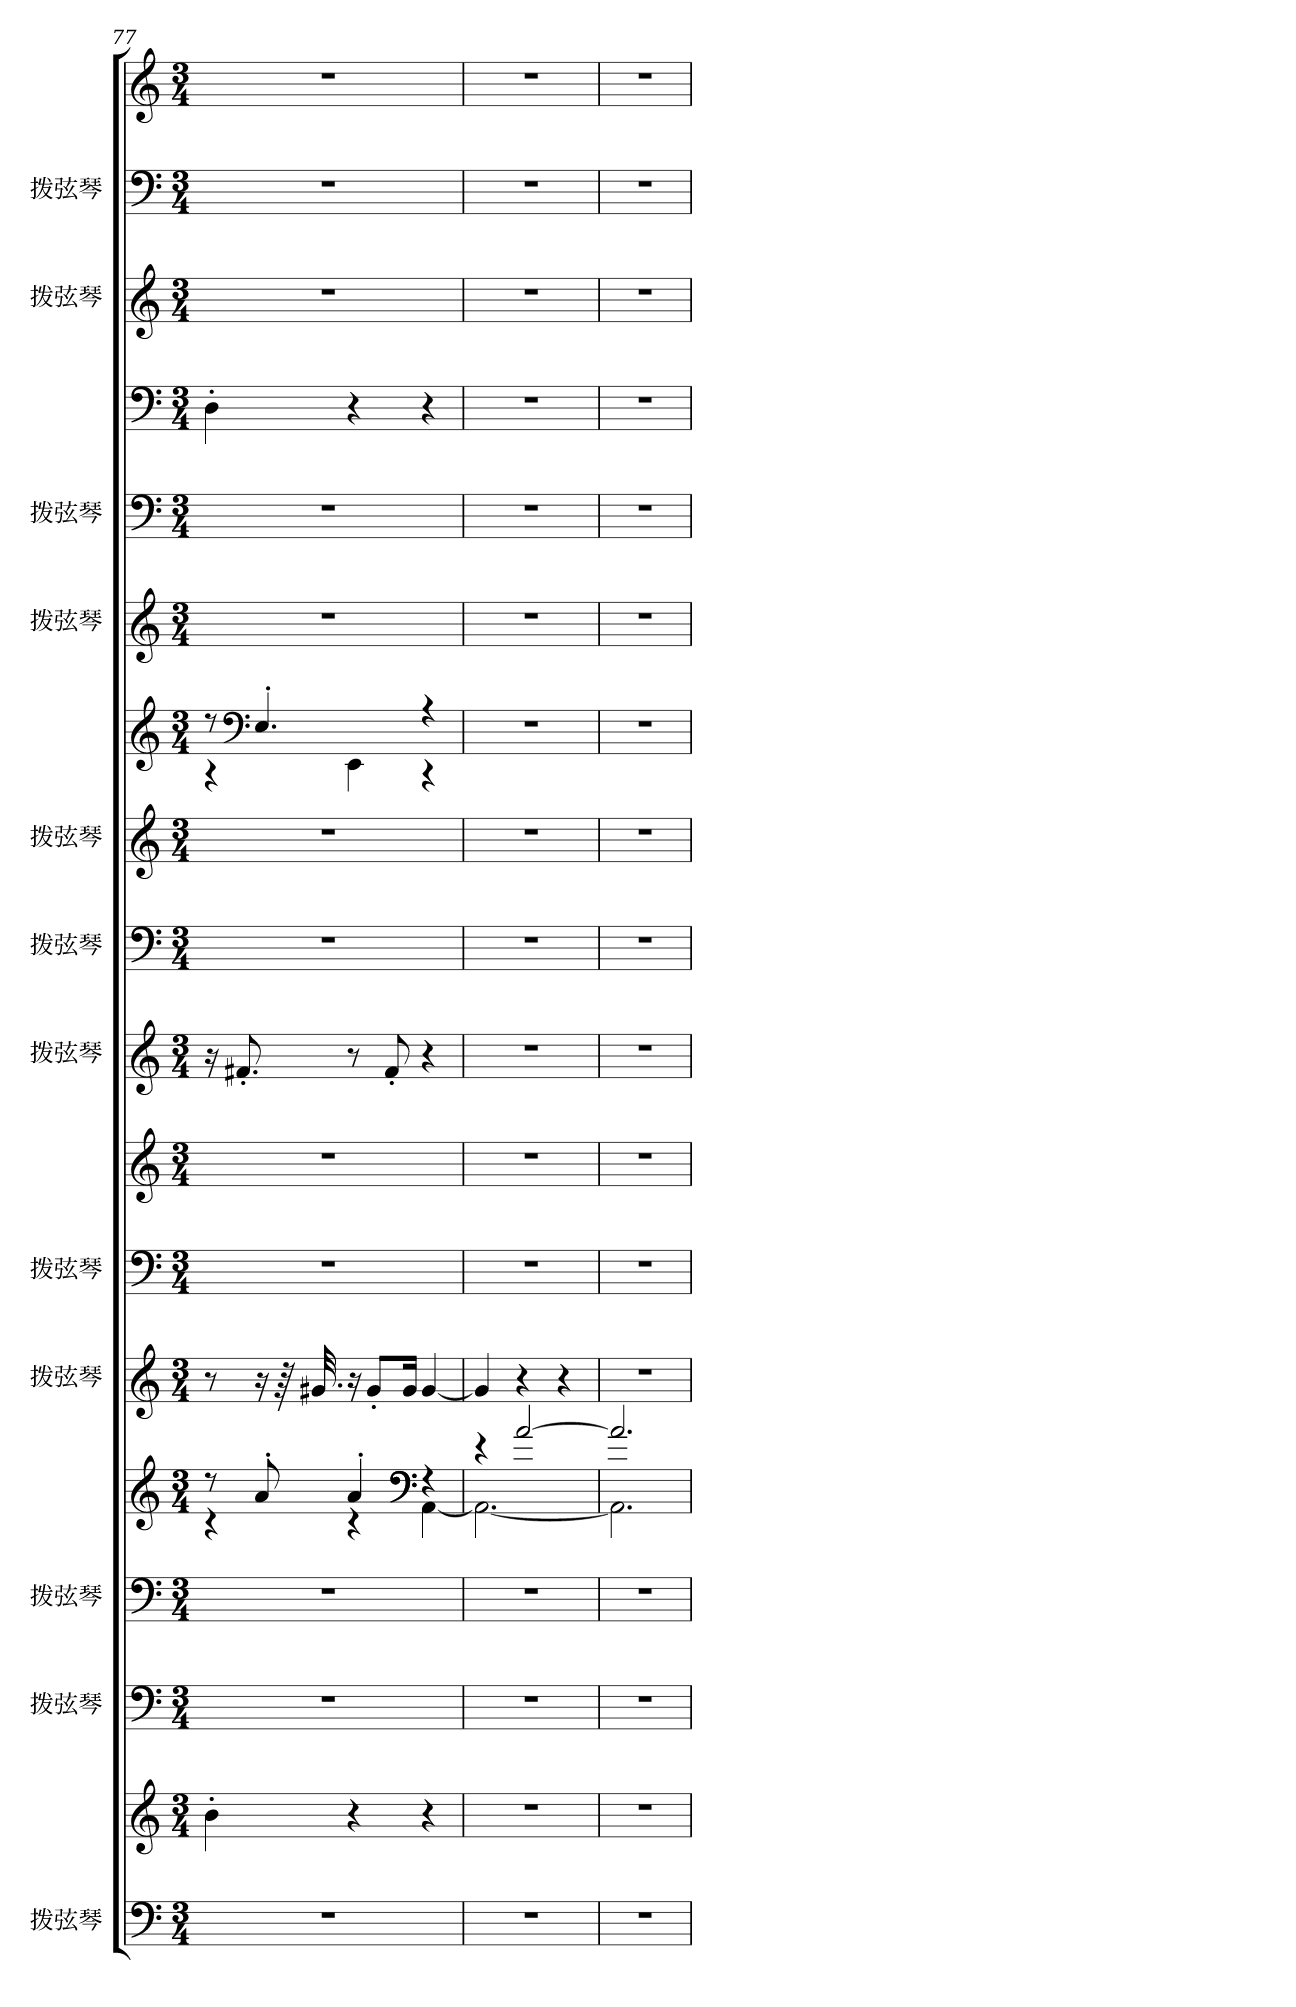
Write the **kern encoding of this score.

**kern	**kern	**kern	**kern	**kern	**kern	**kern	**kern	**kern	**kern	**kern	**kern	**kern	**kern	**kern	**kern	**kern	**kern
*part12	*part12	*part11	*part10	*part10	*part9	*part8	*part8	*part7	*part6	*part5	*part5	*part4	*part3	*part3	*part2	*part1	*part1
*staff18	*staff17	*staff16	*staff15	*staff14	*staff13	*staff12	*staff11	*staff10	*staff9	*staff8	*staff7	*staff6	*staff5	*staff4	*staff3	*staff2	*staff1
*I"拨弦琴	*	*I"拨弦琴	*I"拨弦琴	*	*I"拨弦琴	*I"拨弦琴	*	*I"拨弦琴	*I"拨弦琴	*I"拨弦琴	*	*I"拨弦琴	*I"拨弦琴	*	*I"拨弦琴	*I"拨弦琴	*
!!LO:PB:g=z
*clefF4	*clefG2	*clefF4	*clefF4	*clefG2	*clefG2	*clefF4	*clefG2	*clefG2	*clefF4	*clefG2	*clefG2	*clefG2	*clefF4	*clefF4	*clefG2	*clefF4	*clefG2
*k[]	*k[]	*k[]	*k[]	*k[]	*k[]	*k[]	*k[]	*k[]	*k[]	*k[]	*k[]	*k[]	*k[]	*k[]	*k[]	*k[]	*k[]
*M3/4	*M3/4	*M3/4	*M3/4	*M3/4	*M3/4	*M3/4	*M3/4	*M3/4	*M3/4	*M3/4	*M3/4	*M3/4	*M3/4	*M3/4	*M3/4	*M3/4	*M3/4
=77	=77	=77	=77	=77	=77	=77	=77	=77	=77	=77	=77	=77	=77	=77	=77	=77	=77
*	*	*	*	*^	*	*	*	*	*	*	*^	*	*	*	*	*	*
2.r	4b'\	2.r	2.r	8r	4r	8r	2.r	2.r	16r	2.r	2.r	8r	4r	2.r	2.r	4D'\	2.r	2.r	2.r
.	.	.	.	.	.	.	.	.	8.f#X'/	.	.	.	.	.	.	.	.	.	.
*	*	*	*	*	*	*	*	*	*	*	*	*clefF4	*	*	*	*	*	*	*
.	.	.	.	8a'/	.	16r	.	.	.	.	.	4.E'/	.	.	.	.	.	.	.
.	.	.	.	.	.	64r	.	.	.	.	.	.	.	.	.	.	.	.	.
.	.	.	.	.	.	32.g#X/	.	.	.	.	.	.	.	.	.	.	.	.	.
.	4r	.	.	4a'/	4r	16r	.	.	8r	.	.	.	4EE\	.	.	4r	.	.	.
.	.	.	.	.	.	8g#'/L	.	.	.	.	.	.	.	.	.	.	.	.	.
.	.	.	.	.	.	.	.	.	8f#'/	.	.	.	.	.	.	.	.	.	.
.	.	.	.	.	.	16g#/Jk	.	.	.	.	.	.	.	.	.	.	.	.	.
*	*	*	*	*clefF4	*	*	*	*	*	*	*	*	*	*	*	*	*	*	*
.	4r	.	.	4r	[4AA\	[4g#/	.	.	4r	.	.	4r	4r	.	.	4r	.	.	.
*	*	*	*	*	*	*	*	*	*	*	*	*v	*v	*	*	*	*	*	*
=78	=78	=78	=78	=78	=78	=78	=78	=78	=78	=78	=78	=78	=78	=78	=78	=78	=78	=78
2.r	2.r	2.r	2.r	4r	2.AA\_	4g#/]	2.r	2.r	2.r	2.r	2.r	2.r	2.r	2.r	2.r	2.r	2.r	2.r
.	.	.	.	[2a/	.	4r	.	.	.	.	.	.	.	.	.	.	.	.
.	.	.	.	.	.	4r	.	.	.	.	.	.	.	.	.	.	.	.
=79	=79	=79	=79	=79	=79	=79	=79	=79	=79	=79	=79	=79	=79	=79	=79	=79	=79	=79
2.r	2.r	2.r	2.r	2.a/]	2.AA\]	2.r	2.r	2.r	2.r	2.r	2.r	2.r	2.r	2.r	2.r	2.r	2.r	2.r
*	*	*	*	*v	*v	*	*	*	*	*	*	*	*	*	*	*	*	*
=	=	=	=	=	=	=	=	=	=	=	=	=	=	=	=	=	=
*-	*-	*-	*-	*-	*-	*-	*-	*-	*-	*-	*-	*-	*-	*-	*-	*-	*-
